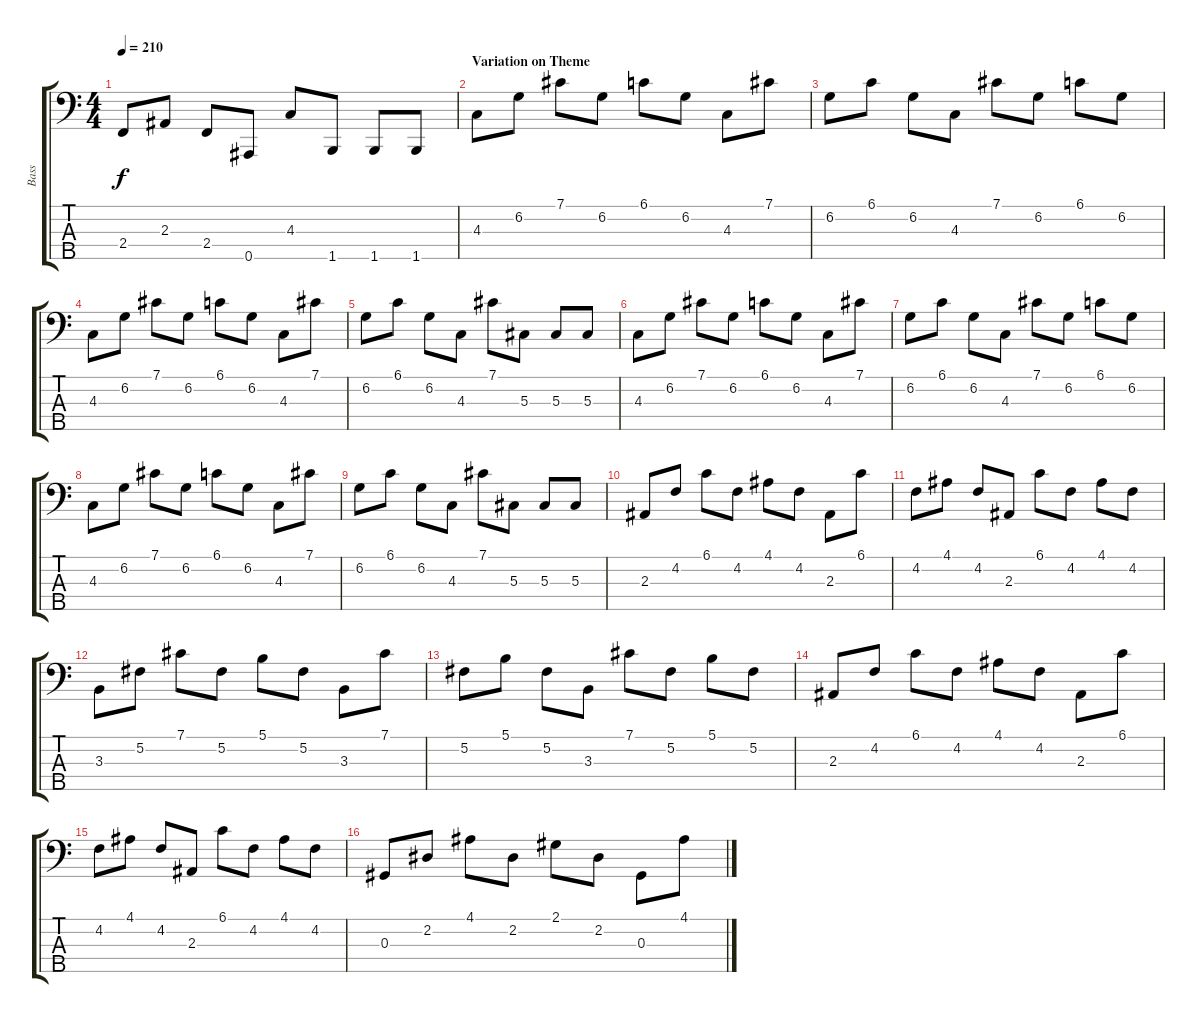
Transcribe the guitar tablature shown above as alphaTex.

\track ("Bass" "Bass") {instrument electricbassfinger}
\staff {score tabs}
\tuning (Gb2 Db2 Ab1 Eb1 Bb0) {hide}
\ts (4 4)
\tempo 210
\clef f4
\ks c
2.4.8{dy f} 2.3.8 2.4.8 0.5.8 4.3.8 1.5.8 1.5.8 1.5.8 |
\section ("" "Variation on Theme")
4.3.8 6.2.8 7.1.8 6.2.8 6.1.8 6.2.8 4.3.8 7.1.8 |
6.2.8 6.1.8 6.2.8 4.3.8 7.1.8 6.2.8 6.1.8 6.2.8 |
4.3.8 6.2.8 7.1.8 6.2.8 6.1.8 6.2.8 4.3.8 7.1.8 |
6.2.8 6.1.8 6.2.8 4.3.8 7.1.8 5.3.8 5.3.8 5.3.8 |
4.3.8 6.2.8 7.1.8 6.2.8 6.1.8 6.2.8 4.3.8 7.1.8 |
6.2.8 6.1.8 6.2.8 4.3.8 7.1.8 6.2.8 6.1.8 6.2.8 |
4.3.8 6.2.8 7.1.8 6.2.8 6.1.8 6.2.8 4.3.8 7.1.8 |
6.2.8 6.1.8 6.2.8 4.3.8 7.1.8 5.3.8 5.3.8 5.3.8 |
2.3.8 4.2.8 6.1.8 4.2.8 4.1.8 4.2.8 2.3.8 6.1.8 |
4.2.8 4.1.8 4.2.8 2.3.8 6.1.8 4.2.8 4.1.8 4.2.8 |
3.3.8 5.2.8 7.1.8 5.2.8 5.1.8 5.2.8 3.3.8 7.1.8 |
5.2.8 5.1.8 5.2.8 3.3.8 7.1.8 5.2.8 5.1.8 5.2.8 |
2.3.8 4.2.8 6.1.8 4.2.8 4.1.8 4.2.8 2.3.8 6.1.8 |
4.2.8 4.1.8 4.2.8 2.3.8 6.1.8 4.2.8 4.1.8 4.2.8 |
0.3.8 2.2.8 4.1.8 2.2.8 2.1.8 2.2.8 0.3.8 4.1.8
